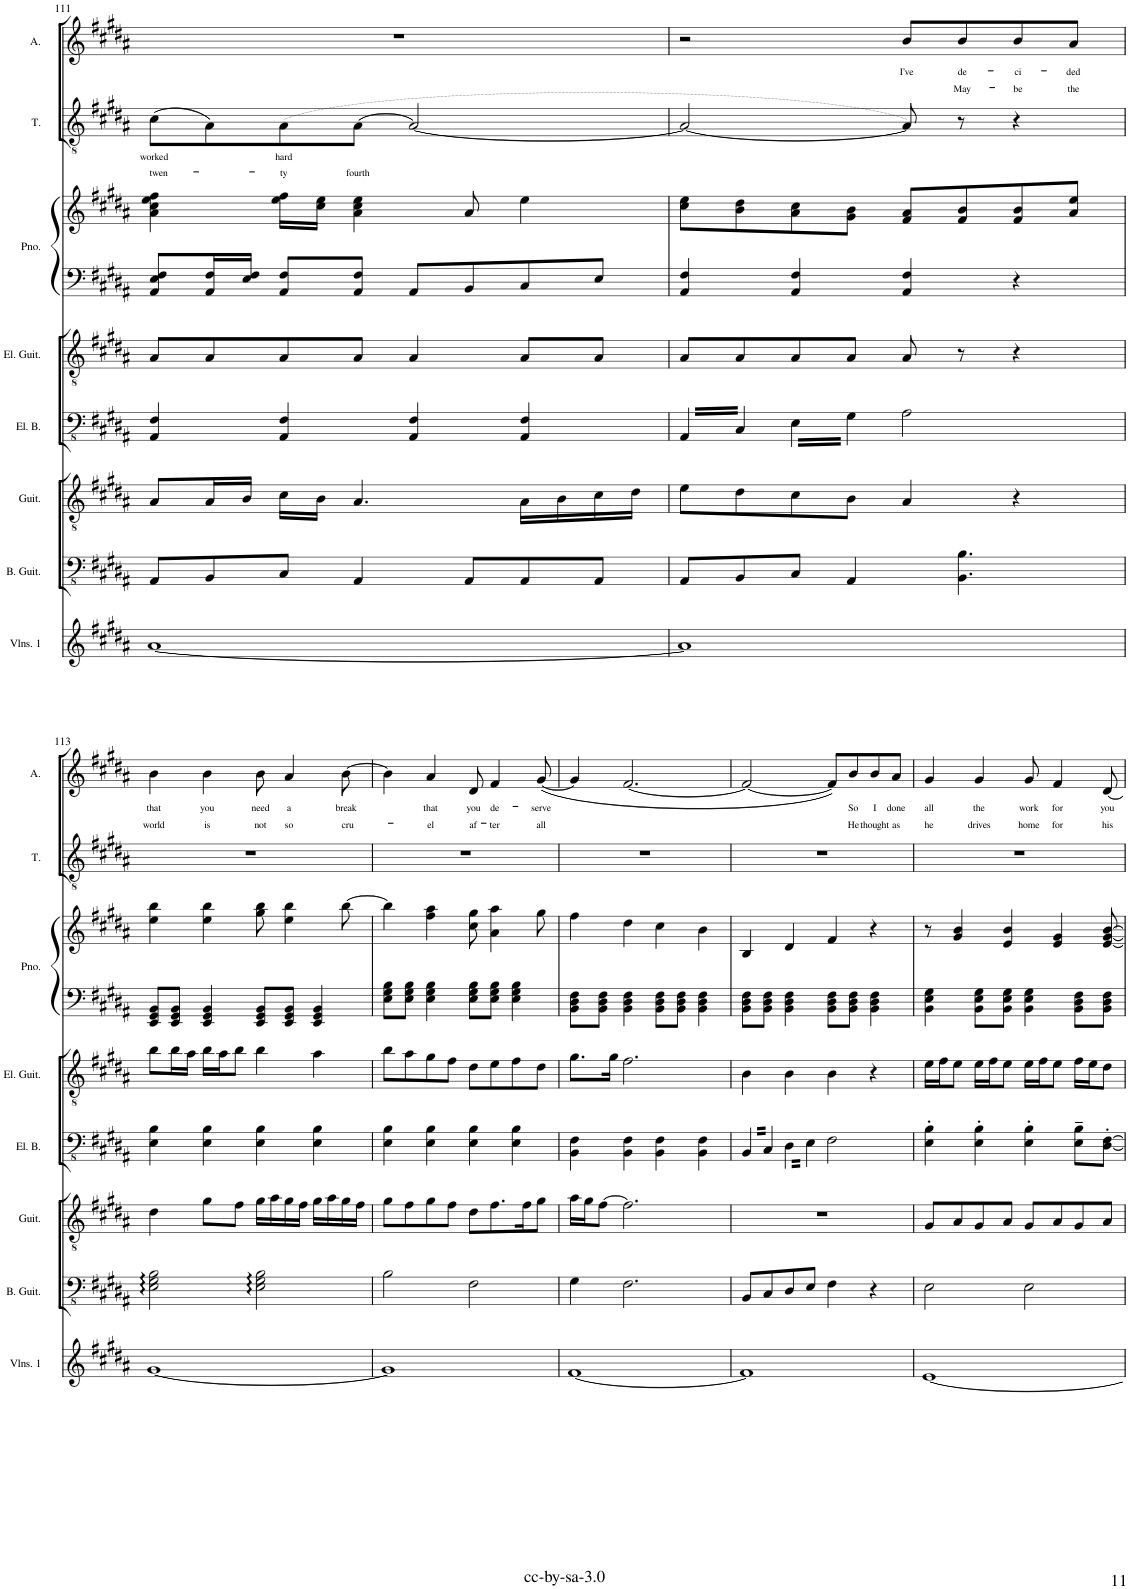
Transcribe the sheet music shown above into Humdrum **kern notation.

**kern	**kern	**kern	**kern	**kern	**kern	**kern	**kern	**text	**text	**kern	**text	**text
*part8	*part7	*part6	*part5	*part4	*part3	*part3	*part2	*part2	*part2	*part1	*part1	*part1
*staff9	*staff8	*staff7	*staff6	*staff5	*staff4	*staff3	*staff2	*staff2	*staff2	*staff1	*staff1	*staff1
*I"Violins 1	*I"Bass Guitar	*I"Guitar	*I"Electric Bass	*I"Electric Guitar	*I"Piano	*	*I"Tenor	*	*	*I"Alto	*	*
*I'Vlns. 1	*I'B. Guit.	*I'Guit.	*I'El. B.	*I'El. Guit.	*I'Pno.	*	*I'T.	*	*	*I'A.	*	*
!!LO:PB:g=z
*clefG2	*clefFv4	*clefGv2	*clefFv4	*clefGv2	*clefF4	*clefG2	*clefGv2	*	*	*clefG2	*	*
*k[f#c#g#d#a#]	*k[f#c#g#d#a#]	*k[f#c#g#d#a#]	*k[f#c#g#d#a#]	*k[f#c#g#d#a#]	*k[f#c#g#d#a#]	*k[f#c#g#d#a#]	*k[f#c#g#d#a#]	*	*	*k[f#c#g#d#a#]	*	*
*M4/4	*M4/4	*M4/4	*M4/4	*M4/4	*M4/4	*M4/4	*M4/4	*	*	*M4/4	*	*
=111	=111	=111	=111	=111	=111	=111	=111	=111	=111	=111	=111	=111
!	!	!	!	!	!	!	!	!LO:LY:b	!LO:LY:b	!	!	!
[1a#	8AAA#/L	8A#/L	4AAA#/ 4FF#/	8A#/L	8AA#/ 8E/ 8F#/L	4a#\ 4cc#\ 4ee\ 4ff#\	(8c#\L	worked	twen-	1r	.	.
.	8BBB/	16A#/L	.	8A#/	16AA#/ 16F#/L	.	8A#\)	.	.	.	.	.
.	.	16B/JJ	.	.	16E/ 16F#/JJ	.	.	.	.	.	.	.
!	!	!	!	!	!	!	!	!LO:LY:b	!LO:LY:b	!	!	!
.	8CC#/J	16c#\LL	4AAA#/ 4FF#/	8A#/	8AA#/ 8F#/L	16ee\ 16ff#\LL	(8A#\	hard	-ty	.	.	.
.	.	16B\JJ	.	.	.	16cc#\ 16ee\JJ	.	.	.	.	.	.
!	!	!	!	!	!	!	!	!	!LO:LY:b	!	!	!
.	4AAA#/	4.A#/	.	8A#/J	8AA#/ 8F#/J	4a#\ 4cc#\ 4ee\	[8A#\J	.	fourth	.	.	.
.	.	.	4AAA#/ 4FF#/	4A#/	8AA#/L	.	2A#/_	.	.	.	.	.
.	8AAA#/L	.	.	.	8BB/	8a#/	.	.	.	.	.	.
.	8AAA#/	16A#\LL	4AAA#/ 4FF#/	8A#/L	8C#/	4ee\	.	.	.	.	.	.
.	.	16B\	.	.	.	.	.	.	.	.	.	.
.	8AAA#/J	16c#\	.	8A#/J	8E/J	.	.	.	.	.	.	.
.	.	16d#\JJ	.	.	.	.	.	.	.	.	.	.
=112	=112	=112	=112	=112	=112	=112	=112	=112	=112	=112	=112	=112
*	*	*	*tremolo	*	*	*	*	*	*	*	*	*
1a#]	8AAA#/L	8e\L	32AAA#/LLL	8A#/L	4AA#/ 4F#/	8cc#\ 8ee\L	2A#/_	.	.	2r	.	.
.	.	.	32CC#/	.	.	.	.	.	.	.	.	.
.	.	.	32AAA#/	.	.	.	.	.	.	.	.	.
.	.	.	32CC#/	.	.	.	.	.	.	.	.	.
.	8BBB/	8d#\	32AAA#/	8A#/	.	8b\ 8dd#\	.	.	.	.	.	.
.	.	.	32CC#/	.	.	.	.	.	.	.	.	.
.	.	.	32AAA#/	.	.	.	.	.	.	.	.	.
.	.	.	32CC#/JJJ	.	.	.	.	.	.	.	.	.
.	8CC#/J	8c#\	32EE\LLL	8A#/	4AA#/ 4F#/	8a#\ 8cc#\	.	.	.	.	.	.
.	.	.	32GG#\	.	.	.	.	.	.	.	.	.
.	.	.	32EE\	.	.	.	.	.	.	.	.	.
.	.	.	32GG#\	.	.	.	.	.	.	.	.	.
.	4AAA#/	8B\J	32EE\	8A#/J	.	8g#\ 8b\J	.	.	.	.	.	.
.	.	.	32GG#\	.	.	.	.	.	.	.	.	.
.	.	.	32EE\	.	.	.	.	.	.	.	.	.
.	.	.	32GG#\JJJ	.	.	.	.	.	.	.	.	.
*	*	*	*Xtremolo	*	*	*	*	*	*	*	*	*
!	!	!	!	!	!	!	!	!	!	!	!LO:LY:b	!
.	.	4A#/	2AA#\	8A#/	4AA#/ 4F#/	8f#/ 8a#/L	8A#/])	.	.	8b/L	I’ve	.
.	.	.	.	.	.	.	.	.	.	.	.	.
.	.	.	.	.	.	.	.	.	.	.	.	.
.	.	.	.	.	.	.	.	.	.	.	.	.
!	!	!	!	!	!	!	!	!	!	!	!LO:LY:b	!LO:LY:b
.	4.BBB\ 4.BB\	.	.	8r	.	8f#/ 8b/	8r	.	.	8b/	de-	May-
!	!	!	!	!	!	!	!	!	!	!	!LO:LY:b	!LO:LY:b
.	.	4r	.	4r	4r	8f#/ 8b/	4r	.	.	8b/	-ci-	-be
!	!	!	!	!	!	!	!	!	!	!	!LO:LY:b	!LO:LY:b
.	.	.	.	.	.	8a#/ 8ee/J	.	.	.	8a#/J	-ded	the
!!LO:LB:g=z
=113	=113	=113	=113	=113	=113	=113	=113	=113	=113	=113	=113	=113
!	!	!	!	!	!	!	!	!	!	!	!LO:LY:b	!LO:LY:b
[1g#	2EE\ 2GG#\ 2BB\	4d#\	4EE\ 4BB\	8b\L	8EE/ 8GG#/ 8BB/L	4ee\ 4bb\	1r	.	.	4b\	that	world
.	.	.	.	16b\L	8EE/ 8GG#/ 8BB/J	.	.	.	.	.	.	.
.	.	.	.	16a#\JJ	.	.	.	.	.	.	.	.
!	!	!	!	!	!	!	!	!	!	!	!LO:LY:b	!LO:LY:b
.	.	8g#\L	4EE\ 4BB\	16b\LL	4EE/ 4GG#/ 4BB/	4ee\ 4bb\	.	.	.	4b\	you	is
.	.	.	.	16a#\J	.	.	.	.	.	.	.	.
.	.	8f#\J	.	8b\J	.	.	.	.	.	.	.	.
!	!	!	!	!	!	!	!	!	!	!	!LO:LY:b	!LO:LY:b
.	2EE\ 2GG#\ 2BB\	16g#\LL	4EE\ 4BB\	4b\	8EE/ 8GG#/ 8BB/L	8gg#\ 8bb\	.	.	.	8b\	need	not
.	.	16a#\	.	.	.	.	.	.	.	.	.	.
!	!	!	!	!	!	!	!	!	!	!	!LO:LY:b	!LO:LY:b
.	.	16g#\	.	.	8EE/ 8GG#/ 8BB/J	4ee\ 4bb\	.	.	.	4a#/	a	so
.	.	16f#\JJ	.	.	.	.	.	.	.	.	.	.
.	.	16g#\LL	4EE\ 4BB\	4a#\	4EE/ 4GG#/ 4BB/	.	.	.	.	.	.	.
.	.	16a#\	.	.	.	.	.	.	.	.	.	.
!	!	!	!	!	!	!	!	!	!	!	!LO:LY:b	!LO:LY:b
.	.	16g#\	.	.	.	[8bb\	.	.	.	[8b\	break	cru-
.	.	16f#\JJ	.	.	.	.	.	.	.	.	.	.
=114	=114	=114	=114	=114	=114	=114	=114	=114	=114	=114	=114	=114
1g#]	2BB\	8g#\L	4EE\ 4BB\	8b\L	8E\ 8G#\ 8B\L	4bb\]	1r	.	.	4b\]	.	.
.	.	8f#\	.	8a#\	8E\ 8G#\ 8B\J	.	.	.	.	.	.	.
!	!	!	!	!	!	!	!	!	!	!	!LO:LY:b	!LO:LY:b
.	.	8g#\	4EE\ 4BB\	8g#\	4E\ 4G#\ 4B\	4ff#\ 4aa#\	.	.	.	4a#/	that	-el
.	.	8f#\J	.	8f#\J	.	.	.	.	.	.	.	.
!	!	!	!	!	!	!	!	!	!	!	!LO:LY:b	!LO:LY:b
.	2FF#\	8d#\L	4EE\ 4BB\	8d#\L	8E\ 8G#\ 8B\L	8cc#\ 8gg#\	.	.	.	8d#/	you	af-
!	!	!	!	!	!	!	!	!	!	!	!LO:LY:b	!LO:LY:b
.	.	8.f#\	.	8e\	8E\ 8G#\ 8B\J	4a#\ 4aa#\	.	.	.	4f#/	de-	-ter
.	.	.	4EE\ 4BB\	8f#\	4E\ 4G#\ 4B\	.	.	.	.	.	.	.
.	.	16f#\K	.	.	.	.	.	.	.	.	.	.
!	!	!	!	!	!	!	!	!	!	!	!LO:LY:b	!LO:LY:b
.	.	8g#\J	.	8d#\J	.	8gg#\	.	.	.	([8g#/	-serve	all
=115	=115	=115	=115	=115	=115	=115	=115	=115	=115	=115	=115	=115
[1f#	4GG#\	16a#\LL	4BBB\ 4FF#\	8.g#\L	8BB\ 8D#\ 8F#\L	4ff#\	1r	.	.	4g#/]	.	.
.	.	16g#\J	.	.	.	.	.	.	.	.	.	.
.	.	[8f#\J	.	.	8BB\ 8D#\ 8F#\J	.	.	.	.	.	.	.
.	.	.	.	16g#\Jk	.	.	.	.	.	.	.	.
.	2.FF#\	2.f#\]	4BBB\ 4FF#\	2.f#\	4BB\ 4D#\ 4F#\	4dd#\	.	.	.	[2.f#/	.	.
.	.	.	4BBB\ 4FF#\	.	8BB\ 8D#\ 8F#\L	4cc#\	.	.	.	.	.	.
.	.	.	.	.	8BB\ 8D#\ 8F#\J	.	.	.	.	.	.	.
.	.	.	4BBB\ 4FF#\	.	4BB\ 4D#\ 4F#\	4b\	.	.	.	.	.	.
=116	=116	=116	=116	=116	=116	=116	=116	=116	=116	=116	=116	=116
*	*	*	*tremolo	*	*	*	*	*	*	*	*	*
1f#]	8BBB/L	1r	32BBB/LLL	4B\	8BB\ 8D#\ 8F#\L	4B/	1r	.	.	2f#/_	.	.
.	.	.	32CC#/	.	.	.	.	.	.	.	.	.
.	.	.	32BBB/	.	.	.	.	.	.	.	.	.
.	.	.	32CC#/	.	.	.	.	.	.	.	.	.
.	8CC#/	.	32BBB/	.	8BB\ 8D#\ 8F#\J	.	.	.	.	.	.	.
.	.	.	32CC#/	.	.	.	.	.	.	.	.	.
.	.	.	32BBB/	.	.	.	.	.	.	.	.	.
.	.	.	32CC#/JJJ	.	.	.	.	.	.	.	.	.
.	8DD#/	.	32DD#\LLL	4B\	4BB\ 4D#\ 4F#\	4d#/	.	.	.	.	.	.
.	.	.	32EE\	.	.	.	.	.	.	.	.	.
.	.	.	32DD#\	.	.	.	.	.	.	.	.	.
.	.	.	32EE\	.	.	.	.	.	.	.	.	.
.	8EE/J	.	32DD#\	.	.	.	.	.	.	.	.	.
.	.	.	32EE\	.	.	.	.	.	.	.	.	.
.	.	.	32DD#\	.	.	.	.	.	.	.	.	.
.	.	.	32EE\JJJ	.	.	.	.	.	.	.	.	.
*	*	*	*Xtremolo	*	*	*	*	*	*	*	*	*
.	4FF#\	.	2FF#\	4B\	8BB\ 8D#\ 8F#\L	4f#/	.	.	.	8f#/L])	.	.
.	.	.	.	.	.	.	.	.	.	.	.	.
.	.	.	.	.	.	.	.	.	.	.	.	.
.	.	.	.	.	.	.	.	.	.	.	.	.
!	!	!	!	!	!	!	!	!	!	!	!LO:LY:b	!LO:LY:b
.	.	.	.	.	8BB\ 8D#\ 8F#\J	.	.	.	.	8b/	So	He
!	!	!	!	!	!	!	!	!	!	!	!LO:LY:b	!LO:LY:b
.	4r	.	.	4r	4BB\ 4D#\ 4F#\	4r	.	.	.	8b/	I	thought
!	!	!	!	!	!	!	!	!	!	!	!LO:LY:b	!LO:LY:b
.	.	.	.	.	.	.	.	.	.	8a#/J	done	as
=117	=117	=117	=117	=117	=117	=117	=117	=117	=117	=117	=117	=117
!	!	!	!	!	!	!	!	!	!	!	!LO:LY:b	!LO:LY:b
[1e	2EE\	8G#/L	4EE\' 4BB\'	16e\LL	4BB\ 4E\ 4G#\	8r	1r	.	.	4g#/	all	he
.	.	.	.	16f#\J	.	.	.	.	.	.	.	.
.	.	8A#/	.	8e\J	.	4g#/ 4b/	.	.	.	.	.	.
!	!	!	!	!	!	!	!	!	!	!	!LO:LY:b	!LO:LY:b
.	.	8G#/	4EE\' 4BB\'	16e\LL	8BB\ 8E\ 8G#\L	.	.	.	.	4g#/	the	drives
.	.	.	.	16f#\J	.	.	.	.	.	.	.	.
.	.	8A#/J	.	8e\J	8BB\ 8E\ 8G#\J	4e/ 4b/	.	.	.	.	.	.
!	!	!	!	!	!	!	!	!	!	!	!LO:LY:b	!LO:LY:b
.	2EE\	8G#/L	4EE\' 4BB\'	16e\LL	4BB\ 4E\ 4G#\	.	.	.	.	8g#/	work	home
.	.	.	.	16f#\J	.	.	.	.	.	.	.	.
!	!	!	!	!	!	!	!	!	!	!	!LO:LY:b	!LO:LY:b
.	.	8A#/	.	8e\J	.	4e/ 4g#/	.	.	.	4f#/	for	for
.	.	8G#/	8EE\~ 8BB\~L	16f#\LL	8BB\ 8D#\ 8F#\L	.	.	.	.	.	.	.
.	.	.	.	16e\J	.	.	.	.	.	.	.	.
!	!	!	!	!	!	!	!	!	!	!	!LO:LY:b	!LO:LY:b
.	.	8A#/J	[8DD#\' [8FF#\'J	8d#\J	8BB\ 8D#\ 8F#\J	[8e/ [8g#/ [8b/	.	.	.	[8d#/	you	his
=	=	=	=	=	=	=	=	=	=	=	=	=
*-	*-	*-	*-	*-	*-	*-	*-	*-	*-	*-	*-	*-
